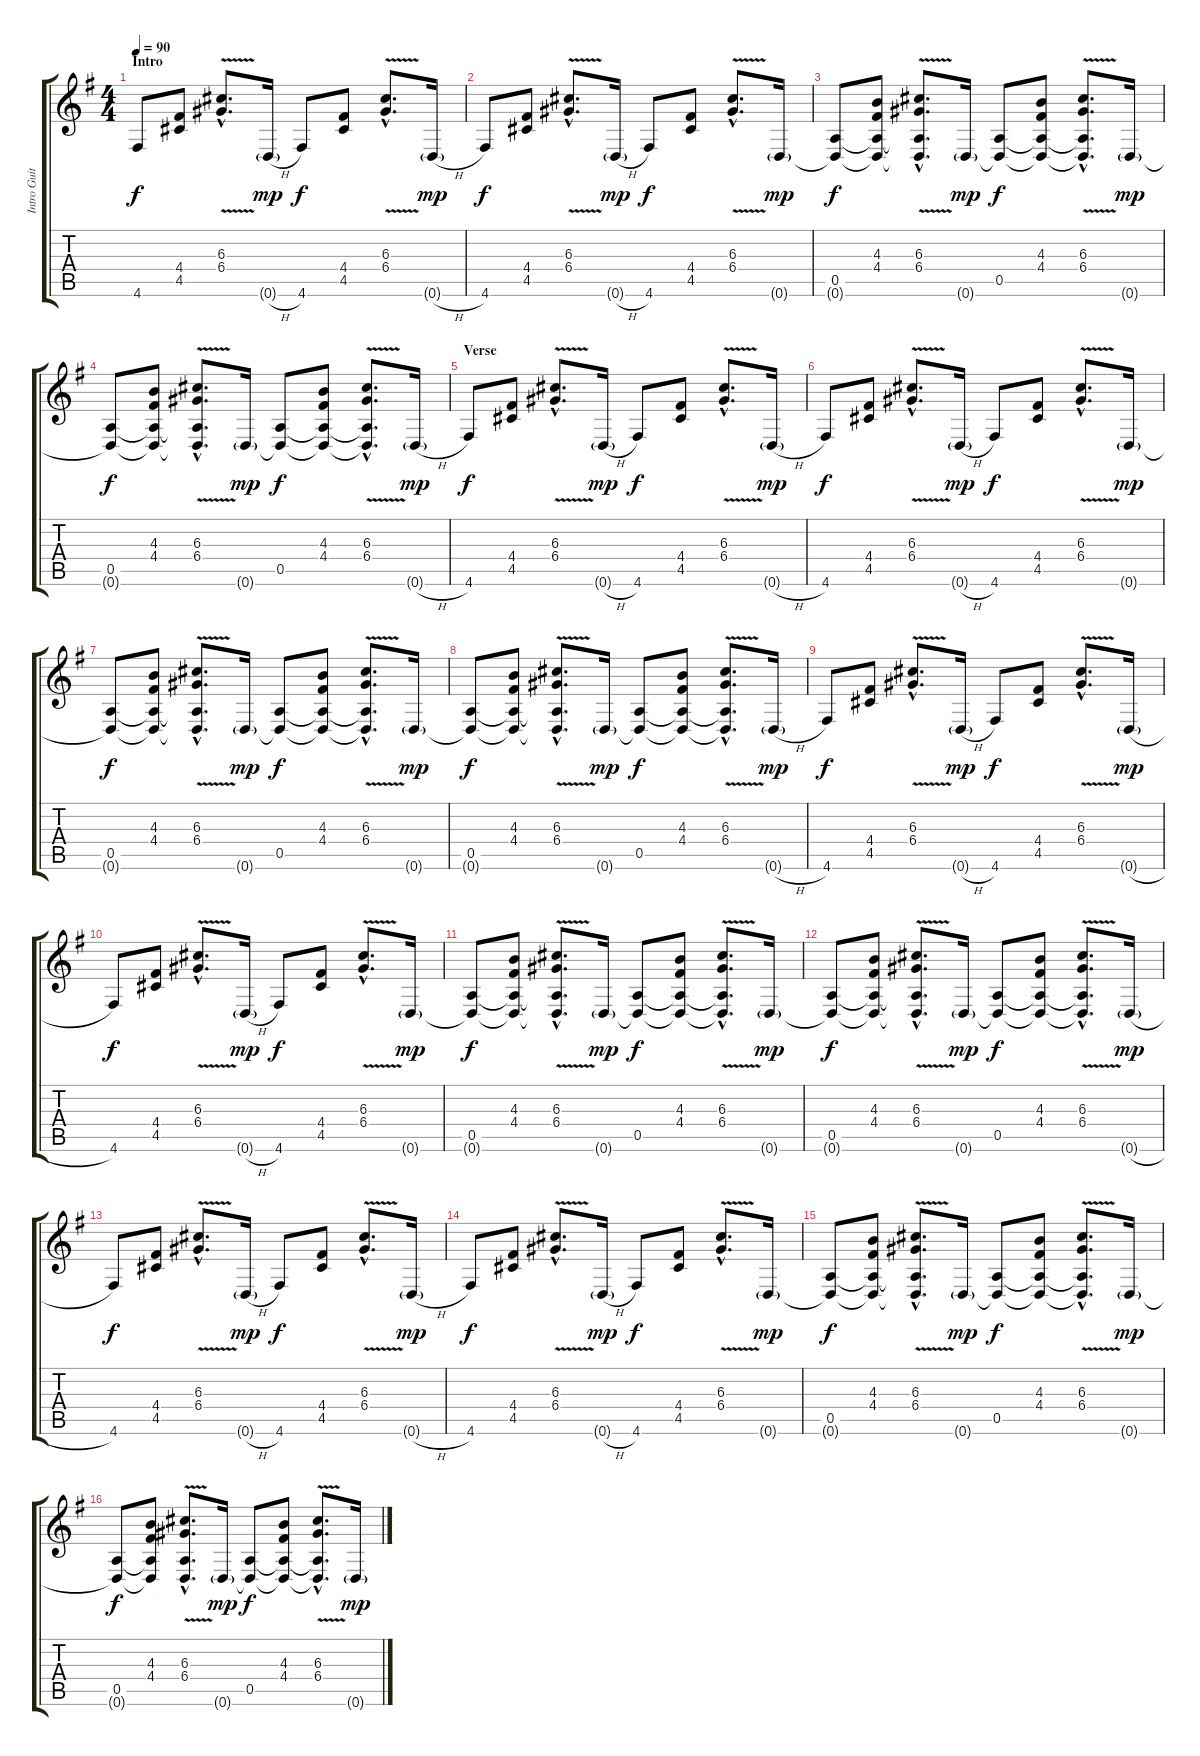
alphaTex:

\track ("Intro Guitar (Guitar 1)" "Intro Guit") {instrument electricguitarclean}
\staff {score tabs}
\tuning (E4 B3 G3 D3 A2 D2) {hide}
\ts (4 4)
\section ("" "Intro")
\tempo 90
\clef g2
\ks g
4.6.8{dy f instrument electricguitarclean} (4.4 4.5).8 (6.3{v hac} 6.4{v hac}).8{d} 0.6{h g}.16{dy mp} 4.6.8{dy f} (4.4 4.5).8 (6.3{v hac} 6.4{v hac}).8{d} 0.6{h g}.16{dy mp} |
4.6.8{dy f} (4.4 4.5).8 (6.3{v hac} 6.4{v hac}).8{d} 0.6{h g}.16{dy mp} 4.6.8{dy f} (4.4 4.5).8 (6.3{v hac} 6.4{v hac}).8{d} 0.6{g}.16{dy mp} |
(0.5 0.6{t}).8{dy f} (4.3 4.4 0.5{t} 0.6{t}).8 (6.3{v hac} 6.4{v hac} 0.5{hac t} 0.6{hac t}).8{d} 0.6{g}.16{dy mp} (0.5 0.6{t}).8{dy f} (4.3 4.4 0.5{t} 0.6{t}).8 (6.3{v hac} 6.4{v hac} 0.5{hac t} 0.6{hac t}).8{d} 0.6{g}.16{dy mp} |
(0.5 0.6{t}).8{dy f} (4.3 4.4 0.5{t} 0.6{t}).8 (6.3{v hac} 6.4{v hac} 0.5{hac t} 0.6{hac t}).8{d} 0.6{g}.16{dy mp} (0.5 0.6{t}).8{dy f} (4.3 4.4 0.5{t} 0.6{t}).8 (6.3{v hac} 6.4{v hac} 0.5{hac t} 0.6{hac t}).8{d} 0.6{h g}.16{dy mp} |
\section ("" "Verse")
4.6.8{dy f} (4.4 4.5).8 (6.3{v hac} 6.4{v hac}).8{d} 0.6{h g}.16{dy mp} 4.6.8{dy f} (4.4 4.5).8 (6.3{v hac} 6.4{v hac}).8{d} 0.6{h g}.16{dy mp} |
4.6.8{dy f} (4.4 4.5).8 (6.3{v hac} 6.4{v hac}).8{d} 0.6{h g}.16{dy mp} 4.6.8{dy f} (4.4 4.5).8 (6.3{v hac} 6.4{v hac}).8{d} 0.6{g}.16{dy mp} |
(0.5 0.6{t}).8{dy f} (4.3 4.4 0.5{t} 0.6{t}).8 (6.3{v hac} 6.4{v hac} 0.5{hac t} 0.6{hac t}).8{d} 0.6{g}.16{dy mp} (0.5 0.6{t}).8{dy f} (4.3 4.4 0.5{t} 0.6{t}).8 (6.3{v hac} 6.4{v hac} 0.5{hac t} 0.6{hac t}).8{d} 0.6{g}.16{dy mp} |
(0.5 0.6{t}).8{dy f} (4.3 4.4 0.5{t} 0.6{t}).8 (6.3{v hac} 6.4{v hac} 0.5{hac t} 0.6{hac t}).8{d} 0.6{g}.16{dy mp} (0.5 0.6{t}).8{dy f} (4.3 4.4 0.5{t} 0.6{t}).8 (6.3{v hac} 6.4{v hac} 0.5{hac t} 0.6{hac t}).8{d} 0.6{h g}.16{dy mp} |
4.6.8{dy f} (4.4 4.5).8 (6.3{v hac} 6.4{v hac}).8{d} 0.6{h g}.16{dy mp} 4.6.8{dy f} (4.4 4.5).8 (6.3{v hac} 6.4{v hac}).8{d} 0.6{h g}.16{dy mp} |
4.6.8{dy f} (4.4 4.5).8 (6.3{v hac} 6.4{v hac}).8{d} 0.6{h g}.16{dy mp} 4.6.8{dy f} (4.4 4.5).8 (6.3{v hac} 6.4{v hac}).8{d} 0.6{g}.16{dy mp} |
(0.5 0.6{t}).8{dy f} (4.3 4.4 0.5{t} 0.6{t}).8 (6.3{v hac} 6.4{v hac} 0.5{hac t} 0.6{hac t}).8{d} 0.6{g}.16{dy mp} (0.5 0.6{t}).8{dy f} (4.3 4.4 0.5{t} 0.6{t}).8 (6.3{v hac} 6.4{v hac} 0.5{hac t} 0.6{hac t}).8{d} 0.6{g}.16{dy mp} |
(0.5 0.6{t}).8{dy f} (4.3 4.4 0.5{t} 0.6{t}).8 (6.3{v hac} 6.4{v hac} 0.5{hac t} 0.6{hac t}).8{d} 0.6{g}.16{dy mp} (0.5 0.6{t}).8{dy f} (4.3 4.4 0.5{t} 0.6{t}).8 (6.3{v hac} 6.4{v hac} 0.5{hac t} 0.6{hac t}).8{d} 0.6{h g}.16{dy mp} |
4.6.8{dy f} (4.4 4.5).8 (6.3{v hac} 6.4{v hac}).8{d} 0.6{h g}.16{dy mp} 4.6.8{dy f} (4.4 4.5).8 (6.3{v hac} 6.4{v hac}).8{d} 0.6{h g}.16{dy mp} |
4.6.8{dy f} (4.4 4.5).8 (6.3{v hac} 6.4{v hac}).8{d} 0.6{h g}.16{dy mp} 4.6.8{dy f} (4.4 4.5).8 (6.3{v hac} 6.4{v hac}).8{d} 0.6{g}.16{dy mp} |
(0.5 0.6{t}).8{dy f} (4.3 4.4 0.5{t} 0.6{t}).8 (6.3{v hac} 6.4{v hac} 0.5{hac t} 0.6{hac t}).8{d} 0.6{g}.16{dy mp} (0.5 0.6{t}).8{dy f} (4.3 4.4 0.5{t} 0.6{t}).8 (6.3{v hac} 6.4{v hac} 0.5{hac t} 0.6{hac t}).8{d} 0.6{g}.16{dy mp} |
(0.5 0.6{t}).8{dy f} (4.3 4.4 0.5{t} 0.6{t}).8 (6.3{v hac} 6.4{v hac} 0.5{hac t} 0.6{hac t}).8{d} 0.6{g}.16{dy mp} (0.5 0.6{t}).8{dy f} (4.3 4.4 0.5{t} 0.6{t}).8 (6.3{v hac} 6.4{v hac} 0.5{hac t} 0.6{hac t}).8{d} 0.6{h g}.16{dy mp}
